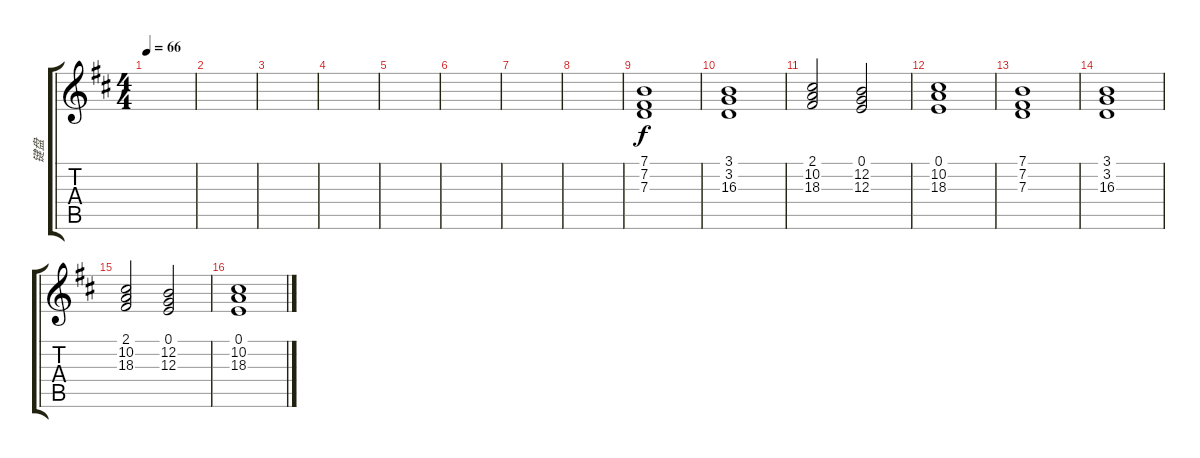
\track ("键盘" "键盘") {instrument stringensemble1}
\staff {score tabs}
\tuning (E4 B3 G3 D3 A2 E2) {hide}
\ts (4 4)
\tempo 66
\clef g2
\ks d
|
|
|
|
|
|
|
|
(7.1 7.2 7.3).1{txt "" volume 10} |
(3.1 3.2 16.3).1 |
(2.1 10.2 18.3).2 (0.1 12.2 12.3).2 |
(0.1 10.2 18.3).1 |
(7.1 7.2 7.3).1{volume 10} |
(3.1 3.2 16.3).1 |
(2.1 10.2 18.3).2 (0.1 12.2 12.3).2 |
(0.1 10.2 18.3).1
